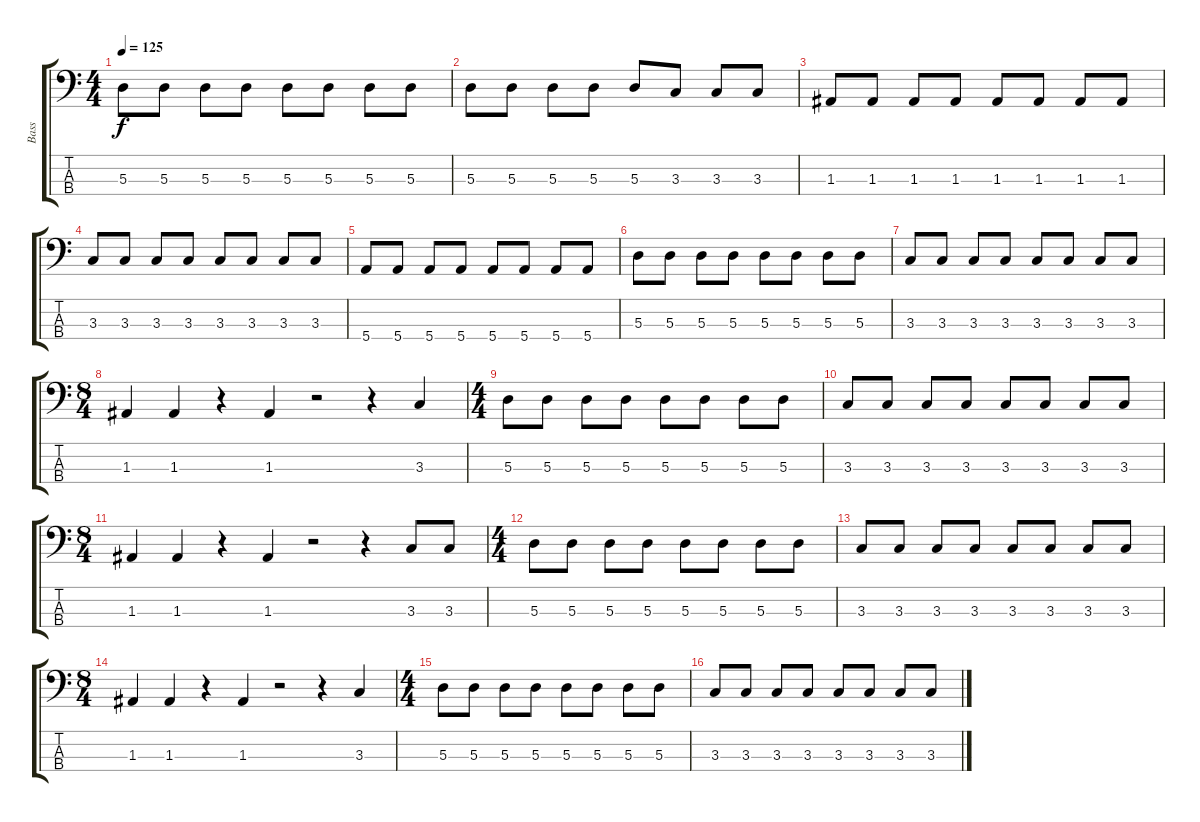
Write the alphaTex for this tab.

\track ("Bass" "Bass") {instrument electricbassfinger}
\staff {score tabs}
\tuning (G2 D2 A1 E1) {hide}
\ts (4 4)
\tempo 125
\clef f4
\ks c
5.3.8{dy f} 5.3.8 5.3.8 5.3.8 5.3.8 5.3.8 5.3.8 5.3.8 |
5.3.8 5.3.8 5.3.8 5.3.8 5.3.8 3.3.8 3.3.8 3.3.8 |
1.3.8 1.3.8 1.3.8 1.3.8 1.3.8 1.3.8 1.3.8 1.3.8 |
3.3.8 3.3.8 3.3.8 3.3.8 3.3.8 3.3.8 3.3.8 3.3.8 |
5.4.8 5.4.8 5.4.8 5.4.8 5.4.8 5.4.8 5.4.8 5.4.8 |
5.3.8 5.3.8 5.3.8 5.3.8 5.3.8 5.3.8 5.3.8 5.3.8 |
3.3.8 3.3.8 3.3.8 3.3.8 3.3.8 3.3.8 3.3.8 3.3.8 |
\ts (8 4)
1.3.4 1.3.4 r.4 1.3.4 r.2 r.4 3.3.4 |
\ts (4 4)
5.3.8 5.3.8 5.3.8 5.3.8 5.3.8 5.3.8 5.3.8 5.3.8 |
3.3.8 3.3.8 3.3.8 3.3.8 3.3.8 3.3.8 3.3.8 3.3.8 |
\ts (8 4)
1.3.4 1.3.4 r.4 1.3.4 r.2 r.4 3.3.8 3.3.8 |
\ts (4 4)
5.3.8 5.3.8 5.3.8 5.3.8 5.3.8 5.3.8 5.3.8 5.3.8 |
3.3.8 3.3.8 3.3.8 3.3.8 3.3.8 3.3.8 3.3.8 3.3.8 |
\ts (8 4)
1.3.4 1.3.4 r.4 1.3.4 r.2 r.4 3.3.4 |
\ts (4 4)
5.3.8 5.3.8 5.3.8 5.3.8 5.3.8 5.3.8 5.3.8 5.3.8 |
3.3.8 3.3.8 3.3.8 3.3.8 3.3.8 3.3.8 3.3.8 3.3.8
